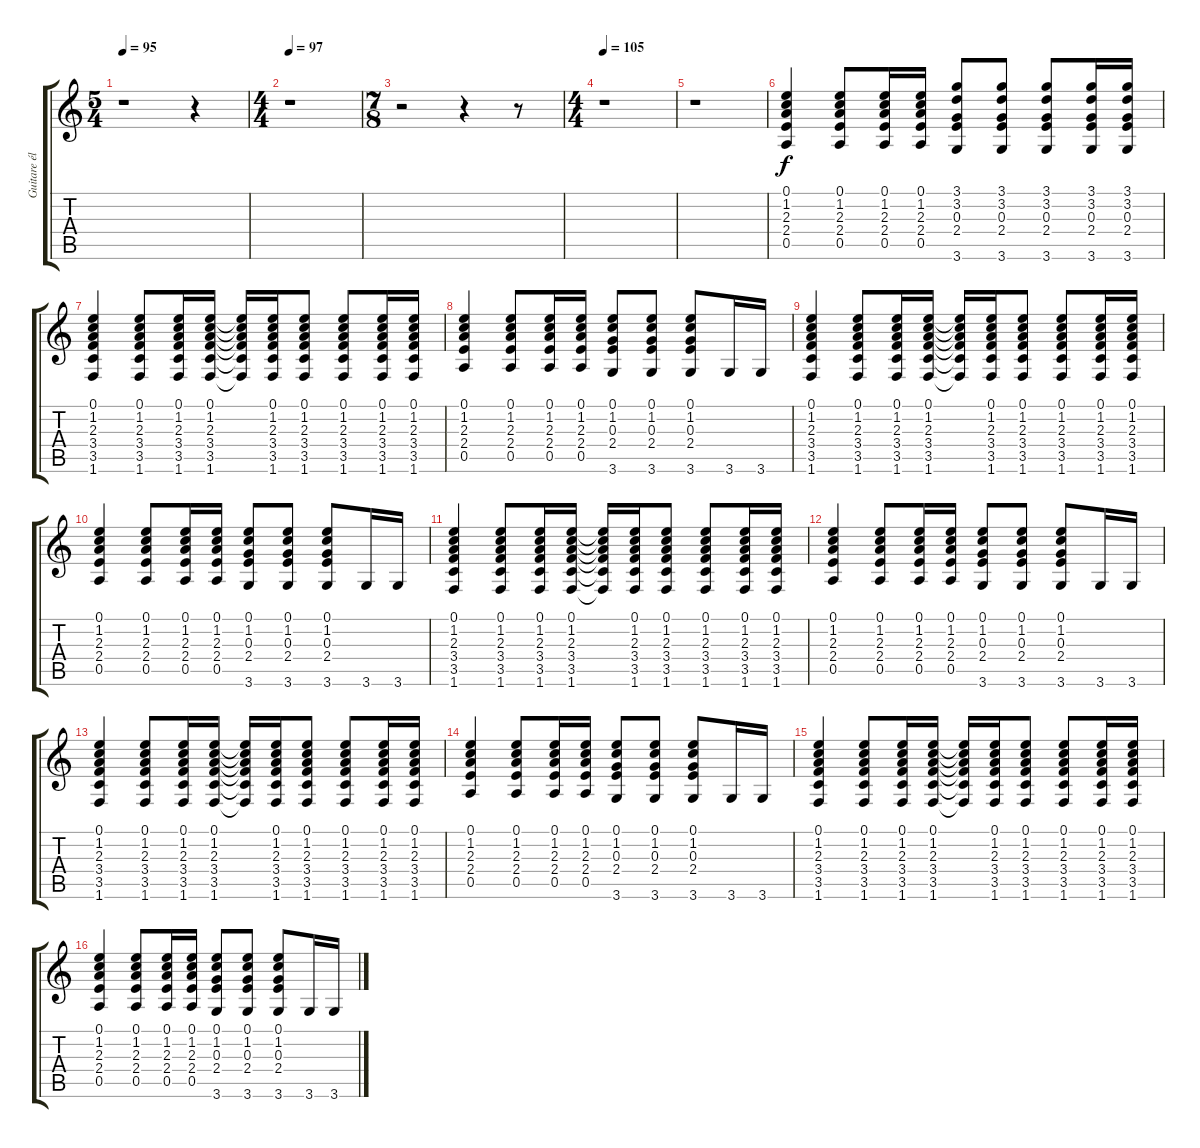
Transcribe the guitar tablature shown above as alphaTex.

\track ("Guitare électrique" "Guitare él") {instrument electricguitarclean}
\staff {score tabs}
\tuning (E4 B3 G3 D3 A2 E2) {hide}
\ts (5 4)
\tempo 95
\clef g2
\ks c
r.1{dy f} r.4 |
\ts (4 4)
\tempo 97
r.1 |
\ts (7 8)
r.2 r.4 r.8 |
\ts (4 4)
\tempo 105
r.1 |
r.1 |
(0.1 1.2 2.3 2.4 0.5).4 (0.1 1.2 2.3 2.4 0.5).8 (0.1 1.2 2.3 2.4 0.5).16 (0.1 1.2 2.3 2.4 0.5).16 (3.1 3.2 0.3 2.4 3.6).8 (3.1 3.2 0.3 2.4 3.6).8 (3.1 3.2 0.3 2.4 3.6).8 (3.1 3.2 0.3 2.4 3.6).16 (3.1 3.2 0.3 2.4 3.6).16 |
(0.1 1.2 2.3 3.4 3.5 1.6).4 (0.1 1.2 2.3 3.4 3.5 1.6).8 (0.1 1.2 2.3 3.4 3.5 1.6).16 (0.1 1.2 2.3 3.4 3.5 1.6).16 (0.1{t} 1.2{t} 2.3{t} 3.4{t} 3.5{t} 1.6{t}).16 (0.1 1.2 2.3 3.4 3.5 1.6).16 (0.1 1.2 2.3 3.4 3.5 1.6).8 (0.1 1.2 2.3 3.4 3.5 1.6).8 (0.1 1.2 2.3 3.4 3.5 1.6).16 (0.1 1.2 2.3 3.4 3.5 1.6).16 |
(0.1 1.2 2.3 2.4 0.5).4 (0.1 1.2 2.3 2.4 0.5).8 (0.1 1.2 2.3 2.4 0.5).16 (0.1 1.2 2.3 2.4 0.5).16 (0.1 1.2 0.3 2.4 3.6).8 (0.1 1.2 0.3 2.4 3.6).8 (0.1 1.2 0.3 2.4 3.6).8 3.6.16 3.6.16 |
(0.1 1.2 2.3 3.4 3.5 1.6).4 (0.1 1.2 2.3 3.4 3.5 1.6).8 (0.1 1.2 2.3 3.4 3.5 1.6).16 (0.1 1.2 2.3 3.4 3.5 1.6).16 (0.1{t} 1.2{t} 2.3{t} 3.4{t} 3.5{t} 1.6{t}).16 (0.1 1.2 2.3 3.4 3.5 1.6).16 (0.1 1.2 2.3 3.4 3.5 1.6).8 (0.1 1.2 2.3 3.4 3.5 1.6).8 (0.1 1.2 2.3 3.4 3.5 1.6).16 (0.1 1.2 2.3 3.4 3.5 1.6).16 |
(0.1 1.2 2.3 2.4 0.5).4 (0.1 1.2 2.3 2.4 0.5).8 (0.1 1.2 2.3 2.4 0.5).16 (0.1 1.2 2.3 2.4 0.5).16 (0.1 1.2 0.3 2.4 3.6).8 (0.1 1.2 0.3 2.4 3.6).8 (0.1 1.2 0.3 2.4 3.6).8 3.6.16 3.6.16 |
(0.1 1.2 2.3 3.4 3.5 1.6).4 (0.1 1.2 2.3 3.4 3.5 1.6).8 (0.1 1.2 2.3 3.4 3.5 1.6).16 (0.1 1.2 2.3 3.4 3.5 1.6).16 (0.1{t} 1.2{t} 2.3{t} 3.4{t} 3.5{t} 1.6{t}).16 (0.1 1.2 2.3 3.4 3.5 1.6).16 (0.1 1.2 2.3 3.4 3.5 1.6).8 (0.1 1.2 2.3 3.4 3.5 1.6).8 (0.1 1.2 2.3 3.4 3.5 1.6).16 (0.1 1.2 2.3 3.4 3.5 1.6).16 |
(0.1 1.2 2.3 2.4 0.5).4 (0.1 1.2 2.3 2.4 0.5).8 (0.1 1.2 2.3 2.4 0.5).16 (0.1 1.2 2.3 2.4 0.5).16 (0.1 1.2 0.3 2.4 3.6).8 (0.1 1.2 0.3 2.4 3.6).8 (0.1 1.2 0.3 2.4 3.6).8 3.6.16 3.6.16 |
(0.1 1.2 2.3 3.4 3.5 1.6).4 (0.1 1.2 2.3 3.4 3.5 1.6).8 (0.1 1.2 2.3 3.4 3.5 1.6).16 (0.1 1.2 2.3 3.4 3.5 1.6).16 (0.1{t} 1.2{t} 2.3{t} 3.4{t} 3.5{t} 1.6{t}).16 (0.1 1.2 2.3 3.4 3.5 1.6).16 (0.1 1.2 2.3 3.4 3.5 1.6).8 (0.1 1.2 2.3 3.4 3.5 1.6).8 (0.1 1.2 2.3 3.4 3.5 1.6).16 (0.1 1.2 2.3 3.4 3.5 1.6).16 |
(0.1 1.2 2.3 2.4 0.5).4 (0.1 1.2 2.3 2.4 0.5).8 (0.1 1.2 2.3 2.4 0.5).16 (0.1 1.2 2.3 2.4 0.5).16 (0.1 1.2 0.3 2.4 3.6).8 (0.1 1.2 0.3 2.4 3.6).8 (0.1 1.2 0.3 2.4 3.6).8 3.6.16 3.6.16 |
(0.1 1.2 2.3 3.4 3.5 1.6).4 (0.1 1.2 2.3 3.4 3.5 1.6).8 (0.1 1.2 2.3 3.4 3.5 1.6).16 (0.1 1.2 2.3 3.4 3.5 1.6).16 (0.1{t} 1.2{t} 2.3{t} 3.4{t} 3.5{t} 1.6{t}).16 (0.1 1.2 2.3 3.4 3.5 1.6).16 (0.1 1.2 2.3 3.4 3.5 1.6).8 (0.1 1.2 2.3 3.4 3.5 1.6).8 (0.1 1.2 2.3 3.4 3.5 1.6).16 (0.1 1.2 2.3 3.4 3.5 1.6).16 |
(0.1 1.2 2.3 2.4 0.5).4 (0.1 1.2 2.3 2.4 0.5).8 (0.1 1.2 2.3 2.4 0.5).16 (0.1 1.2 2.3 2.4 0.5).16 (0.1 1.2 0.3 2.4 3.6).8 (0.1 1.2 0.3 2.4 3.6).8 (0.1 1.2 0.3 2.4 3.6).8 3.6.16 3.6.16
